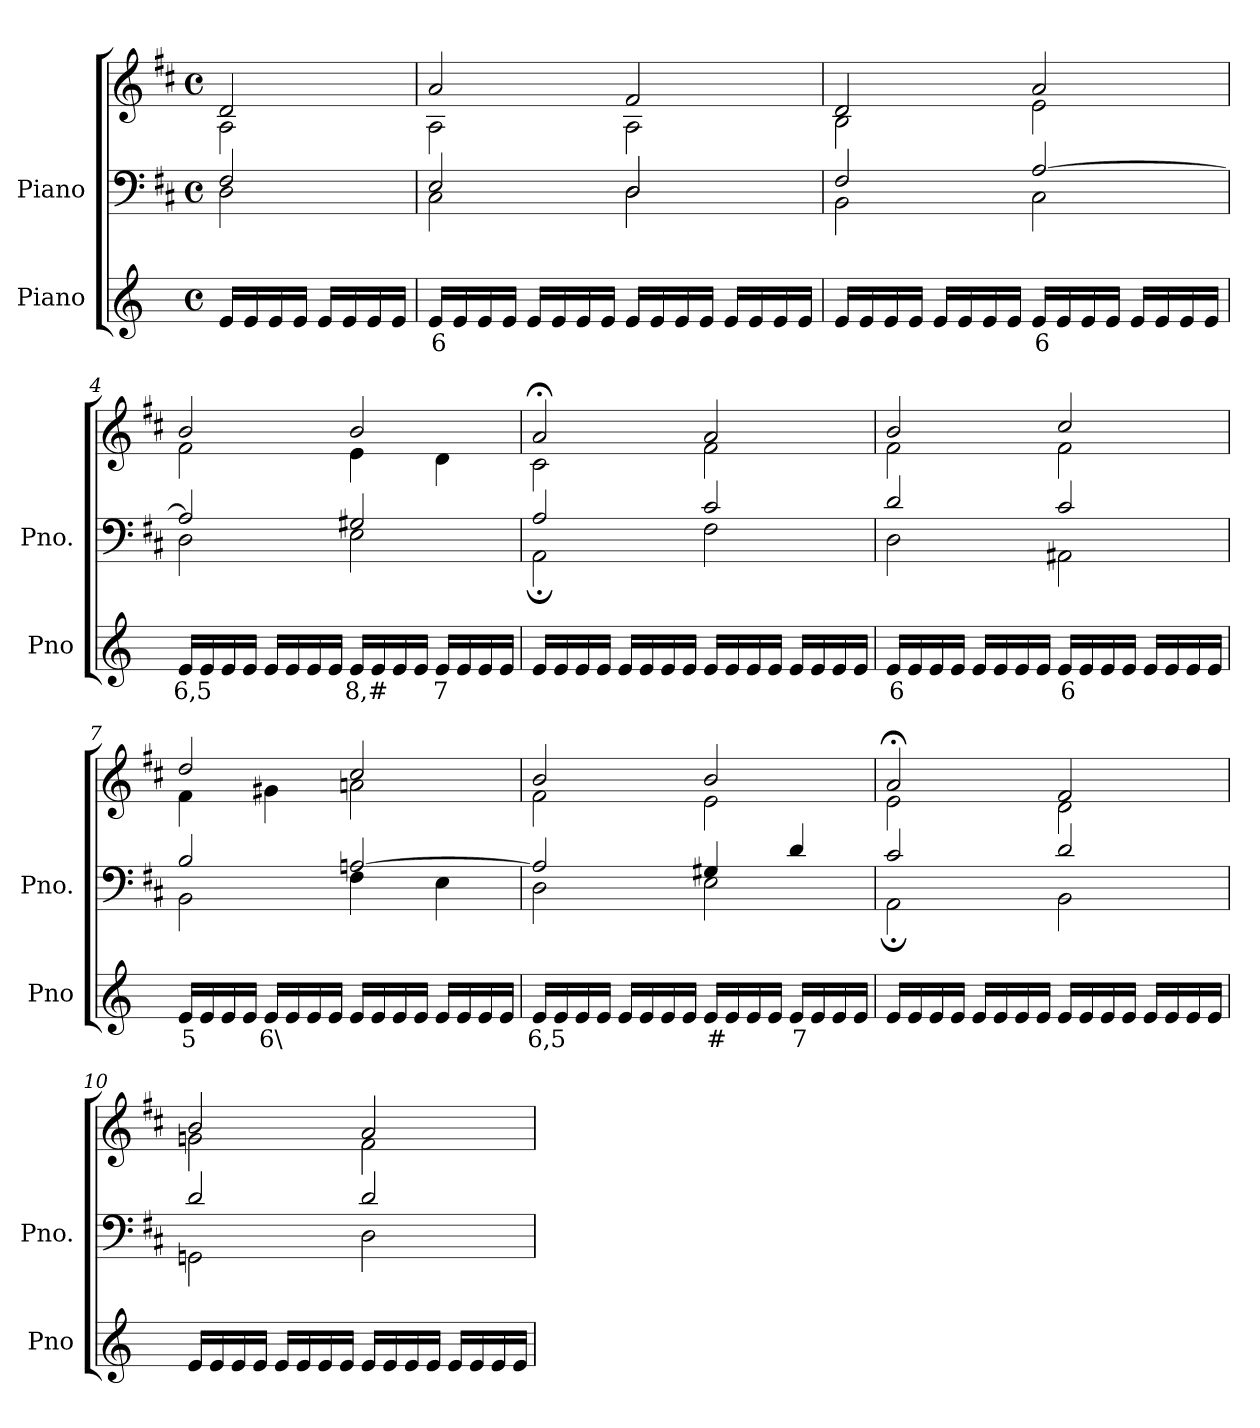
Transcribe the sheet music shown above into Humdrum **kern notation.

**kern	**text	**kern	**kern
*part2	*part2	*part1	*part1
*staff3	*staff3	*staff2	*staff1
*I"Piano	*	*I"Piano	*
*I'Pno	*	*I'Pno.	*
*clefG2	*	*clefF4	*clefG2
*k[]	*	*k[f#c#]	*k[f#c#]
*M4/4	*	*M4/4	*M4/4
*met(c)	*	*met(c)	*met(c)
=1	=1	=1	=1
*	*	*^	*^
16e/LL	.	2F#/	2D\	2d/	2A\
16e/	.	.	.	.	.
16e/	.	.	.	.	.
16e/JJ	.	.	.	.	.
16e/LL	.	.	.	.	.
16e/	.	.	.	.	.
16e/	.	.	.	.	.
16e/JJ	.	.	.	.	.
=2	=2	=2	=2	=2	=2
!	!LO:LY:b	!	!	!	!
16e/LL	6	2E/	2C#\	2a/	2A\
16e/	.	.	.	.	.
16e/	.	.	.	.	.
16e/JJ	.	.	.	.	.
16e/LL	.	.	.	.	.
16e/	.	.	.	.	.
16e/	.	.	.	.	.
16e/JJ	.	.	.	.	.
16e/LL	.	2D/	2D\	2f#/	2A\
16e/	.	.	.	.	.
16e/	.	.	.	.	.
16e/JJ	.	.	.	.	.
16e/LL	.	.	.	.	.
16e/	.	.	.	.	.
16e/	.	.	.	.	.
16e/JJ	.	.	.	.	.
=3	=3	=3	=3	=3	=3
16e/LL	.	2F#/	2BB\	2d/	2B\
16e/	.	.	.	.	.
16e/	.	.	.	.	.
16e/JJ	.	.	.	.	.
16e/LL	.	.	.	.	.
16e/	.	.	.	.	.
16e/	.	.	.	.	.
16e/JJ	.	.	.	.	.
!	!LO:LY:b	!	!	!	!
16e/LL	6	[2A/	2C#\	2a/	2e\
16e/	.	.	.	.	.
16e/	.	.	.	.	.
16e/JJ	.	.	.	.	.
16e/LL	.	.	.	.	.
16e/	.	.	.	.	.
16e/	.	.	.	.	.
16e/JJ	.	.	.	.	.
=4	=4	=4	=4	=4	=4
!	!LO:LY:b	!	!	!	!
16e/LL	6,5	2A/]	2D\	2b/	2f#\
16e/	.	.	.	.	.
16e/	.	.	.	.	.
16e/JJ	.	.	.	.	.
16e/LL	.	.	.	.	.
16e/	.	.	.	.	.
16e/	.	.	.	.	.
16e/JJ	.	.	.	.	.
!	!LO:LY:b	!	!	!	!
16e/LL	8,#	2G#X/	2E\	2b/	4e\
16e/	.	.	.	.	.
16e/	.	.	.	.	.
16e/JJ	.	.	.	.	.
!	!LO:LY:b	!	!	!	!
16e/LL	7	.	.	.	4d\
16e/	.	.	.	.	.
16e/	.	.	.	.	.
16e/JJ	.	.	.	.	.
=5	=5	=5	=5	=5	=5
16e/LL	.	2A/	2AA;\	2a;</	2c#\
16e/	.	.	.	.	.
16e/	.	.	.	.	.
16e/JJ	.	.	.	.	.
16e/LL	.	.	.	.	.
16e/	.	.	.	.	.
16e/	.	.	.	.	.
16e/JJ	.	.	.	.	.
16e/LL	.	2c#/	2F#\	2a/	2f#\
16e/	.	.	.	.	.
16e/	.	.	.	.	.
16e/JJ	.	.	.	.	.
16e/LL	.	.	.	.	.
16e/	.	.	.	.	.
16e/	.	.	.	.	.
16e/JJ	.	.	.	.	.
=6	=6	=6	=6	=6	=6
!	!LO:LY:b	!	!	!	!
16e/LL	6	2d/	2D\	2b/	2f#\
16e/	.	.	.	.	.
16e/	.	.	.	.	.
16e/JJ	.	.	.	.	.
16e/LL	.	.	.	.	.
16e/	.	.	.	.	.
16e/	.	.	.	.	.
16e/JJ	.	.	.	.	.
!	!LO:LY:b	!	!	!	!
16e/LL	6	2c#/	2AA#X\	2cc#/	2f#\
16e/	.	.	.	.	.
16e/	.	.	.	.	.
16e/JJ	.	.	.	.	.
16e/LL	.	.	.	.	.
16e/	.	.	.	.	.
16e/	.	.	.	.	.
16e/JJ	.	.	.	.	.
=7	=7	=7	=7	=7	=7
!	!LO:LY:b	!	!	!	!
16e/LL	5	2B/	2BB\	2dd/	4f#\
16e/	.	.	.	.	.
16e/	.	.	.	.	.
16e/JJ	.	.	.	.	.
!	!LO:LY:b	!	!	!	!
16e/LL	6\	.	.	.	4g#X\
16e/	.	.	.	.	.
16e/	.	.	.	.	.
16e/JJ	.	.	.	.	.
16e/LL	.	[2An/	4F#\	2cc#/	2an\
16e/	.	.	.	.	.
16e/	.	.	.	.	.
16e/JJ	.	.	.	.	.
!	!LO:LY:b	!	!	!	!
16e/LL	_	.	4E\	.	.
16e/	.	.	.	.	.
16e/	.	.	.	.	.
16e/JJ	.	.	.	.	.
=8	=8	=8	=8	=8	=8
!	!LO:LY:b	!	!	!	!
16e/LL	6,5	2A/]	2D\	2b/	2f#\
16e/	.	.	.	.	.
16e/	.	.	.	.	.
16e/JJ	.	.	.	.	.
16e/LL	.	.	.	.	.
16e/	.	.	.	.	.
16e/	.	.	.	.	.
16e/JJ	.	.	.	.	.
!	!LO:LY:b	!	!	!	!
16e/LL	#	4G#X/	2E\	2b/	2e\
16e/	.	.	.	.	.
16e/	.	.	.	.	.
16e/JJ	.	.	.	.	.
!	!LO:LY:b	!	!	!	!
16e/LL	7	4d/	.	.	.
16e/	.	.	.	.	.
16e/	.	.	.	.	.
16e/JJ	.	.	.	.	.
=9	=9	=9	=9	=9	=9
16e/LL	.	2c#/	2AA;\	2a;</	2e\
16e/	.	.	.	.	.
16e/	.	.	.	.	.
16e/JJ	.	.	.	.	.
16e/LL	.	.	.	.	.
16e/	.	.	.	.	.
16e/	.	.	.	.	.
16e/JJ	.	.	.	.	.
16e/LL	.	2d/	2BB\	2f#/	2d\
16e/	.	.	.	.	.
16e/	.	.	.	.	.
16e/JJ	.	.	.	.	.
16e/LL	.	.	.	.	.
16e/	.	.	.	.	.
16e/	.	.	.	.	.
16e/JJ	.	.	.	.	.
=10	=10	=10	=10	=10	=10
16e/LL	.	2d/	2GGn\	2b/	2gn\
16e/	.	.	.	.	.
16e/	.	.	.	.	.
16e/JJ	.	.	.	.	.
16e/LL	.	.	.	.	.
16e/	.	.	.	.	.
16e/	.	.	.	.	.
16e/JJ	.	.	.	.	.
16e/LL	.	2d/	2D\	2a/	2f#\
16e/	.	.	.	.	.
16e/	.	.	.	.	.
16e/JJ	.	.	.	.	.
16e/LL	.	.	.	.	.
16e/	.	.	.	.	.
16e/	.	.	.	.	.
16e/JJ	.	.	.	.	.
*	*	*v	*v	*	*
*	*	*	*v	*v
=	=	=	=
*-	*-	*-	*-
